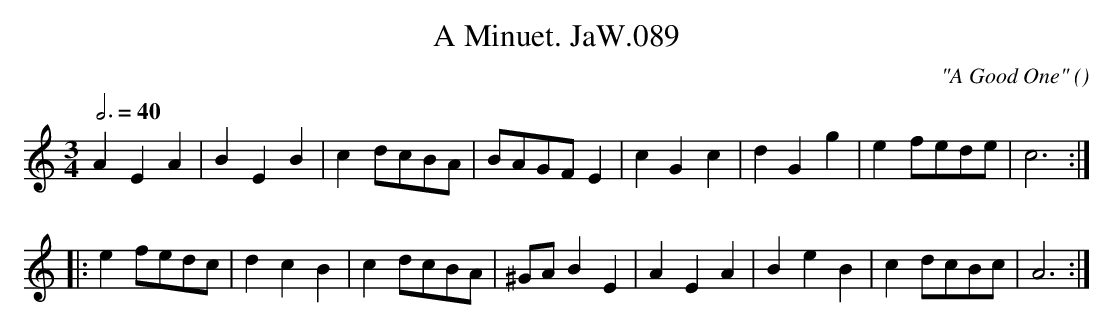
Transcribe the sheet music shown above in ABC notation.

X:1
T:Minuet. JaW.089, A
M:3/4
L:1/4
Q:3/4=40
C:"A Good One"
O:
K:C
AEA|BEB|cd/c/B/A/|B/A/G/F/E|cGc|dGg|ef/e/d/e/|c3:|
|:ef/e/d/c/|dcB|cd/c/B/A/|^G/A/BE|AEA|BeB|cd/c/B/c/|A3:|
